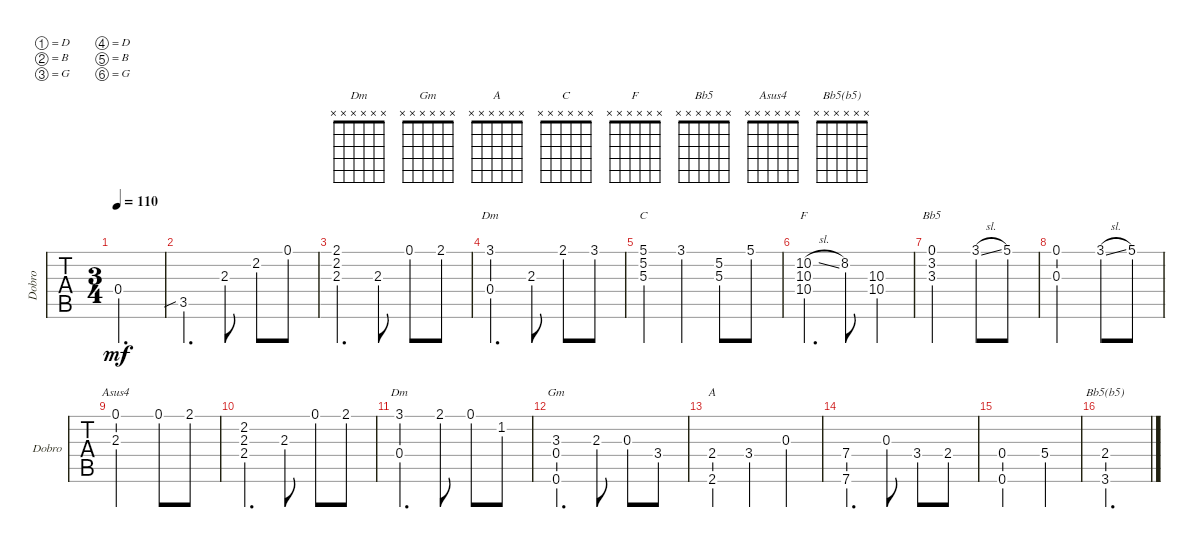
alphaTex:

\defaultSystemsLayout 4
\bracketExtendMode groupsimilarinstruments
\singleTrackTrackNamePolicy allsystems
\multiTrackTrackNamePolicy allsystems
\otherSystemsTrackNameOrientation horizontal
\track ("Dobro" "Dobro") {instrument acousticguitarsteel}
\staff {tabs}
\tuning (D4 B3 G3 D3 B2 G2)
\chord ("Dm" x x x x x x)
\chord ("Gm" x x x x x x)
\chord ("A" x x x x x x)
\chord ("C" x x x x x x)
\chord ("F" x x x x x x)
\chord ("Bb5" x x x x x x)
\chord ("Asus4" x x x x x x)
\chord ("Bb5(b5)" x x x x x x)
\ts (3 4)
\tempo 110
\clef g2
\ks f
0.4.2{d dy mf} |
3.5{sib}.4{d} 2.3.8 2.2.8 0.1.8 |
(2.1 2.2 2.3).4{d} 2.3.8 0.1.8 2.1.8 |
(3.1 0.4).4{d ch "Dm"} 2.3.8 2.1.8 3.1.8 |
(5.1 5.2 5.3).4{ch "C"} 3.1.4 (5.2 5.3).8 5.1.8 |
(10.2{sl} 10.3 10.4).4{d ch "F"} 8.2.8 (10.3 10.4).4 |
(0.1 3.2 3.3).2{ch "Bb5"} 3.1{sl}.8 5.1.8 |
(0.1 0.3).2 3.1{sl}.8 5.1.8 |
(0.1 2.3).2{ch "Asus4"} 0.1.8 2.1.8 |
(2.2 2.3 2.4).4{d} 2.3.8 0.1.8 2.1.8 |
(3.1 0.4).4{d ch "Dm"} 2.1.8 0.1.8 1.2.8 |
(3.3 0.4 0.6).4{d ch "Gm"} 2.3.8 0.3.8 3.4.8 |
(2.4 2.6).4{ch "A"} 3.4.4 0.3.4 |
(7.4 7.6).4{d} 0.3.8 3.4.8 2.4.8 |
(0.4 0.6).2 5.4.4 |
(2.4 3.6).2{d ch "Bb5(b5)"}
